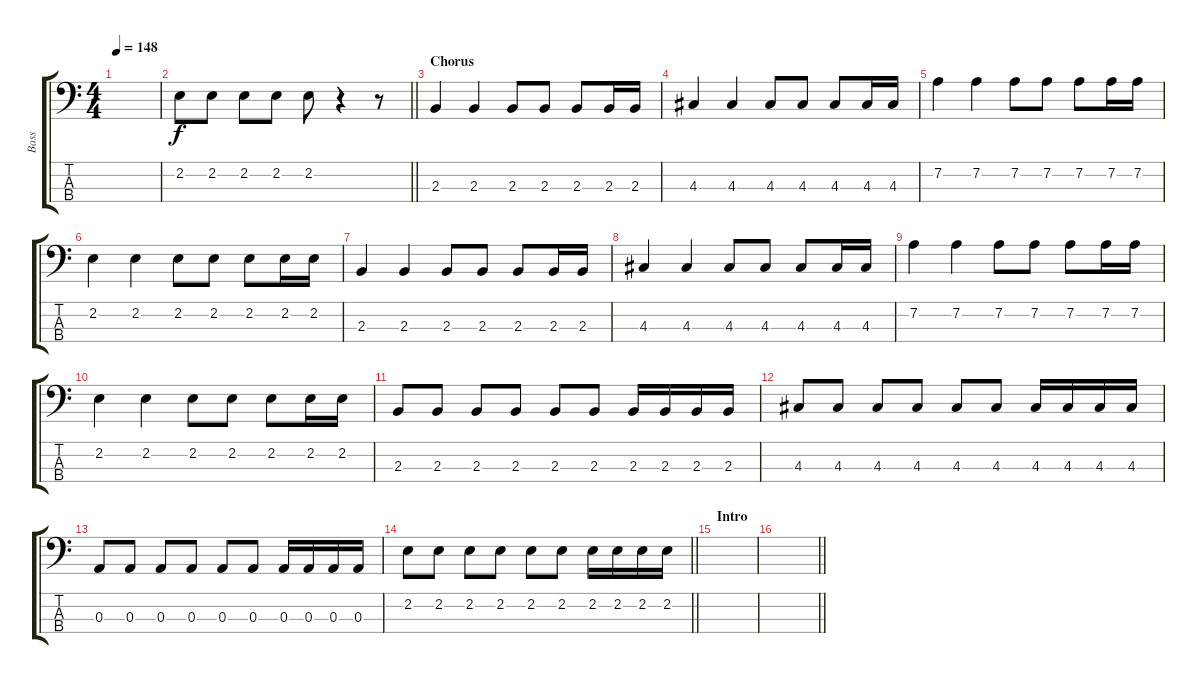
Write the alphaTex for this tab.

\track ("Bass" "Bass") {instrument electricbassfinger}
\staff {score tabs}
\tuning (G2 D2 A1 E1) {hide}
\ts (4 4)
\tempo 148
\clef f4
\ks c
|
\barLineRight lightlight
2.2.8 2.2.8 2.2.8 2.2.8 2.2.8 r.4 r.8 |
\section ("" "Chorus")
2.3.4 2.3.4 2.3.8 2.3.8 2.3.8 2.3.16 2.3.16 |
4.3.4 4.3.4 4.3.8 4.3.8 4.3.8 4.3.16 4.3.16 |
7.2.4 7.2.4 7.2.8 7.2.8 7.2.8 7.2.16 7.2.16 |
2.2.4 2.2.4 2.2.8 2.2.8 2.2.8 2.2.16 2.2.16 |
2.3.4 2.3.4 2.3.8 2.3.8 2.3.8 2.3.16 2.3.16 |
4.3.4 4.3.4 4.3.8 4.3.8 4.3.8 4.3.16 4.3.16 |
7.2.4 7.2.4 7.2.8 7.2.8 7.2.8 7.2.16 7.2.16 |
2.2.4 2.2.4 2.2.8 2.2.8 2.2.8 2.2.16 2.2.16 |
2.3.8 2.3.8 2.3.8 2.3.8 2.3.8 2.3.8 2.3.16 2.3.16 2.3.16 2.3.16 |
4.3.8 4.3.8 4.3.8 4.3.8 4.3.8 4.3.8 4.3.16 4.3.16 4.3.16 4.3.16 |
0.3.8 0.3.8 0.3.8 0.3.8 0.3.8 0.3.8 0.3.16 0.3.16 0.3.16 0.3.16 |
\barLineRight lightlight
2.2.8 2.2.8 2.2.8 2.2.8 2.2.8 2.2.8 2.2.16 2.2.16 2.2.16 2.2.16 |
\section ("" "Intro")
|
\barLineRight lightlight
